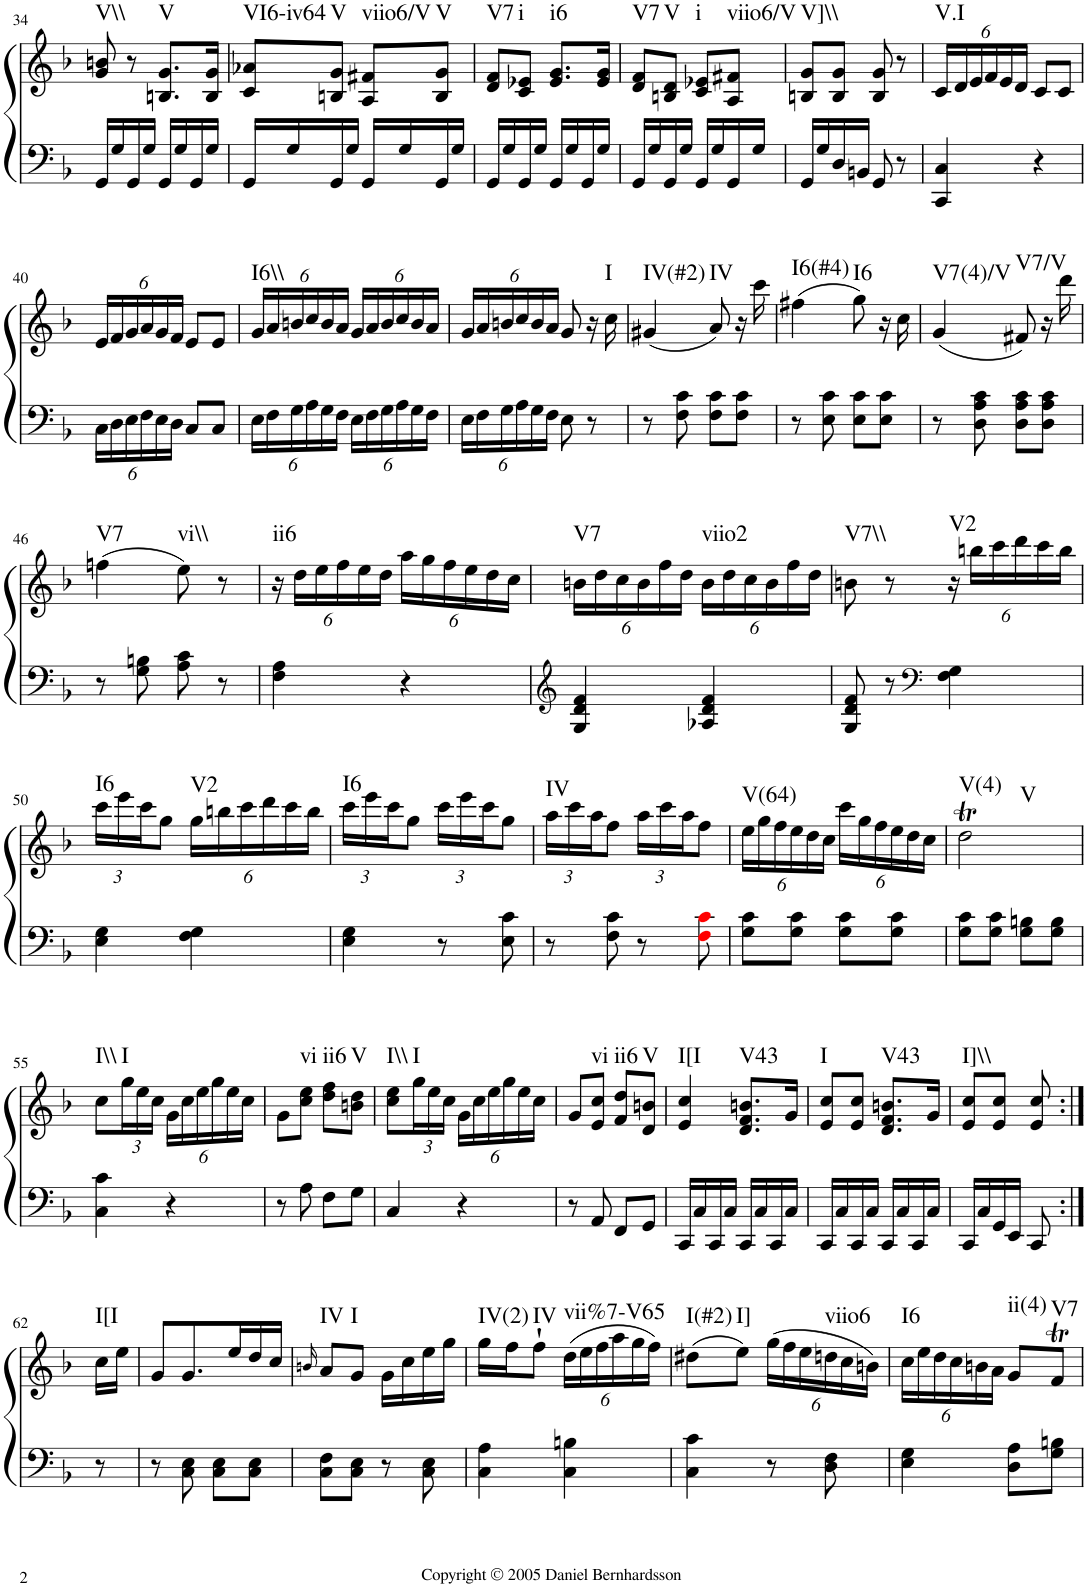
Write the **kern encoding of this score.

**kern	**kern	**harte
*part1	*part1	*part1
*staff2	*staff1	*
*I"Piano	*	*
*I'Pno.	*	*
!!LO:PB:g=z
*clefF4	*clefG2	*
*k[b-]	*k[b-]	*
*F:	*F:	*
*M2/4	*M2/4	*
=34	=34	=34
!	!	!LO:H:kt=V\\
16GG/LL	8g/ 8bn/	N
16G/	.	.
16GG/	8r	.
16G/JJ	.	.
!	!	!LO:H:kt=V
16GG/LL	8.Bn/ 8.g/L	N
16G/	.	.
16GG/	.	.
16G/JJ	16B/ 16g/Jk	.
=35	=35	=35
!	!	!LO:H:kt=VI6-iv64
16GG/LL	8c/ 8a-X/L	N
16G/	.	.
!	!	!LO:H:kt=V
16GG/	8Bn/ 8g/J	N
16G/JJ	.	.
!	!	!LO:H:kt=viio6/V
16GG/LL	8A/ 8f#X/L	N
16G/	.	.
!	!	!LO:H:kt=V
16GG/	8B/ 8g/J	N
16G/JJ	.	.
=36	=36	=36
!	!	!LO:H:kt=V7
16GG/LL	8d/ 8f/L	N
16G/	.	.
!	!	!LO:H:kt=i
16GG/	8c/ 8e-X/J	N
16G/JJ	.	.
!	!	!LO:H:kt=i6
16GG/LL	8.e-/ 8.g/L	N
16G/	.	.
16GG/	.	.
16G/JJ	16e-/ 16g/Jk	.
=37	=37	=37
!	!	!LO:H:kt=V7
16GG/LL	8d/ 8f/L	N
16G/	.	.
!	!	!LO:H:kt=V
16GG/	8Bn/ 8d/J	N
16G/JJ	.	.
!	!	!LO:H:kt=i
16GG/LL	8c/ 8e-X/L	N
16G/	.	.
!	!	!LO:H:kt=viio6/V
16GG/	8A/ 8f#X/J	N
16G/JJ	.	.
=38	=38	=38
!	!	!LO:H:kt=V]\\
16GG/LL	8Bn/ 8g/L	N
16G/	.	.
16D/	8B/ 8g/J	.
16BBn/JJ	.	.
8GG/	8B/ 8g/	.
8r	8r	.
=39	=39	=39
*	*Xbrackettup	*
!	!	!LO:H:kt=V.I
4CC/ 4C/	24c/LL	N
.	24d/	.
.	24e/	.
.	24f/	.
.	24e/	.
.	24d/JJ	.
4r	8c/L	.
.	8c/J	.
!!LO:LB:g=z
=40	=40	=40
*Xbrackettup	*	*
24C\LL	24e/LL	.
24D\	24f/	.
24E\	24g/	.
24F\	24a/	.
24E\	24g/	.
24D\JJ	24f/JJ	.
8C/L	8e/L	.
8C/J	8e/J	.
=41	=41	=41
!	!	!LO:H:kt=I6\\
24E\LL	24g/LL	N
24F\	24a/	.
24G\	24bn/	.
24A\	24cc/	.
24G\	24b/	.
24F\JJ	24a/JJ	.
24E\LL	24g/LL	.
24F\	24a/	.
24G\	24b/	.
24A\	24cc/	.
24G\	24b/	.
24F\JJ	24a/JJ	.
=42	=42	=42
24E\LL	24g/LL	.
24F\	24a/	.
24G\	24bn/	.
24A\	24cc/	.
24G\	24b/	.
24F\JJ	24a/JJ	.
8E\	8g/	.
8r	16r	.
!	!	!LO:H:kt=I
.	16cc\	N
=43	=43	=43
!	!	!LO:H:kt=IV(#2)
8r	(4g#X/	N
8F\ 8c\	.	.
!	!	!LO:H:kt=IV
8F\ 8c\L	8a/)	N
8F\ 8c\J	16r	.
.	16ccc\	.
=44	=44	=44
!	!	!LO:H:kt=I6(#4)
8r	(4ff#X\	N
8E\ 8c\	.	.
!	!	!LO:H:kt=I6
8E\ 8c\L	8gg\)	N
8E\ 8c\J	16r	.
.	16cc\	.
=45	=45	=45
!	!	!LO:H:kt=V7(4)/V
8r	(4g/	N
8D\ 8A\ 8c\	.	.
!	!	!LO:H:kt=V7/V
8D\ 8A\ 8c\L	8f#X/)	N
8D\ 8A\ 8c\J	16r	.
.	16ddd\	.
!!LO:LB:g=z
=46	=46	=46
!	!	!LO:H:kt=V7
8r	(4ffn\	N
8G\ 8Bn\	.	.
!	!	!LO:H:kt=vi\\
8A\ 8c\	8ee\)	N
8r	8r	.
=47	=47	=47
!	!	!LO:H:kt=ii6
4F\ 4A\	24r	N
.	24dd\LL	.
.	24ee\	.
.	24ff\	.
.	24ee\	.
.	24dd\JJ	.
4r	24aa\LL	.
.	24gg\	.
.	24ff\	.
.	24ee\	.
.	24dd\	.
.	24cc\JJ	.
=48	=48	=48
*clefG2	*	*
!	!	!LO:H:kt=V7
4G/ 4d/ 4f/	24bn\LL	N
.	24dd\	.
.	24cc\	.
.	24b\	.
.	24ff\	.
.	24dd\JJ	.
!	!	!LO:H:kt=viio2
4A-X/ 4d/ 4f/	24b\LL	N
.	24dd\	.
.	24cc\	.
.	24b\	.
.	24ff\	.
.	24dd\JJ	.
=49	=49	=49
!	!	!LO:H:kt=V7\\
8G/ 8d/ 8f/	8bn\	N
8r	8r	.
*clefF4	*	*
!	!	!LO:H:kt=V2
4F\ 4G\	24r	N
.	24bbn\LL	.
.	24ccc\	.
.	24ddd\	.
.	24ccc\	.
.	24bb\JJ	.
!!LO:LB:g=z
=50	=50	=50
!	!	!LO:H:kt=I6
4E\ 4G\	24ccc\LL	N
.	24eee\	.
.	24ccc\J	.
.	8gg\J	.
!	!	!LO:H:kt=V2
4F\ 4G\	24gg\LL	N
.	24bbn\	.
.	24ccc\	.
.	24ddd\	.
.	24ccc\	.
.	24bb\JJ	.
=51	=51	=51
!	!	!LO:H:kt=I6
4E\ 4G\	24ccc\LL	N
.	24eee\	.
.	24ccc\J	.
.	8gg\J	.
8r	24ccc\LL	.
.	24eee\	.
.	24ccc\J	.
8E\ 8c\	8gg\J	.
=52	=52	=52
!	!	!LO:H:kt=IV
8r	24aa\LL	N
.	24ccc\	.
.	24aa\J	.
8F\ 8c\	8ff\J	.
8r	24aa\LL	.
.	24ccc\	.
.	24aa\J	.
8Fi\ 8ci\	8ff\J	.
=53	=53	=53
!	!	!LO:H:kt=V(64)
8G\ 8c\L	24ee\LL	N
.	24gg\	.
.	24ff\	.
8G\ 8c\J	24ee\	.
.	24dd\	.
.	24cc\JJ	.
8G\ 8c\L	24ccc\LL	.
.	24gg\	.
.	24ff\	.
8G\ 8c\J	24ee\	.
.	24dd\	.
.	24cc\JJ	.
=54	=54	=54
!	!	!LO:H:n=1:kt=V(4)
!	!	!LO:H:n=2:kt=V
8G\ 8c\L	2ddT\	N N
8G\ 8c\J	.	.
8G\ 8Bn\L	.	.
8G\ 8B\J	.	.
!!LO:LB:g=z
=55	=55	=55
!	!	!LO:H:kt=I\\
4C\ 4c\	8cc\L	N
!	!	!LO:H:kt=I
.	24gg\L	N
.	24ee\	.
.	24cc\JJ	.
4r	24g\LL	.
.	24cc\	.
.	24ee\	.
.	24gg\	.
.	24ee\	.
.	24cc\JJ	.
=56	=56	=56
8r	8g\L	.
!	!	!LO:H:kt=vi
8A\	8cc\ 8ee\J	N
!	!	!LO:H:kt=ii6
8F\L	8dd\ 8ff\L	N
!	!	!LO:H:kt=V
8G\J	8bn\ 8dd\J	N
=57	=57	=57
!	!	!LO:H:kt=I\\
4C/	8cc\ 8ee\L	N
!	!	!LO:H:kt=I
.	24gg\L	N
.	24ee\	.
.	24cc\JJ	.
4r	24g\LL	.
.	24cc\	.
.	24ee\	.
.	24gg\	.
.	24ee\	.
.	24cc\JJ	.
=58	=58	=58
8r	8g/L	.
!	!	!LO:H:kt=vi
8AA/	8e/ 8cc/J	N
!	!	!LO:H:kt=ii6
8FF/L	8f/ 8dd/L	N
!	!	!LO:H:kt=V
8GG/J	8d/ 8bn/J	N
=59	=59	=59
!	!	!LO:H:kt=I[I
16CC/LL	4e/ 4cc/	N
16C/	.	.
16CC/	.	.
16C/JJ	.	.
!	!	!LO:H:kt=V43
16CC/LL	8.d/ 8.f/ 8.bn/L	N
16C/	.	.
16CC/	.	.
16C/JJ	16g/Jk	.
=60	=60	=60
!	!	!LO:H:kt=I
16CC/LL	8e/ 8cc/L	N
16C/	.	.
16CC/	8e/ 8cc/J	.
16C/JJ	.	.
!	!	!LO:H:kt=V43
16CC/LL	8.d/ 8.f/ 8.bn/L	N
16C/	.	.
16CC/	.	.
16C/JJ	16g/Jk	.
=61	=61	=61
!	!	!LO:H:kt=I]\\
16CC/LL	8e/ 8cc/L	N
16C/	.	.
16GG/	8e/ 8cc/J	.
16EE/JJ	.	.
8CC/	8e/ 8cc/	.
!!LO:LB:g=z
=62:|!	=62:|!	=62:|!
!	!	!LO:H:kt=I[I
8r	16cc\LL	N
.	16ee\JJ	.
=63	=63	=63
8r	8g/L	.
8C\ 8E\	8.g/	.
8C\ 8E\L	.	.
.	16ee/L	.
8C\ 8E\J	16dd/	.
.	16cc/JJ	.
=64	=64	=64
.	16qbn/	.
!	!	!LO:H:kt=IV
8C\ 8F\L	8a/L	N
!	!	!LO:H:kt=I
8C\ 8E\J	8g/J	N
8r	16g\LL	.
.	16cc\	.
8C\ 8E\	16ee\	.
.	16gg\JJ	.
=65	=65	=65
!	!	!LO:H:kt=IV(2)
4C\ 4A\	16gg\LL	N
.	16ff\J	.
!	!	!LO:H:kt=IV
.	8ff`\J	N
!	!	!LO:H:kt=vii%7-V65
4C\ 4Bn\	(24dd\LL	N
.	24ee\	.
.	24ff\	.
.	24aa\	.
.	24gg\	.
.	24ff\JJ)	.
=66	=66	=66
!	!	!LO:H:kt=I(#2)
4C\ 4c\	(8dd#X\L	N
!	!	!LO:H:kt=I]
.	8ee\J)	N
8r	(24gg\LL	.
.	24ff\	.
.	24ee\	.
!	!	!LO:H:kt=viio6
8D\ 8F\	24ddn\	N
.	24cc\	.
.	24bn\JJ)	.
=67	=67	=67
!	!	!LO:H:kt=I6
4E\ 4G\	24cc\LL	N
.	24ee\	.
.	24dd\	.
.	24cc\	.
.	24bn\	.
.	24a\JJ	.
!	!	!LO:H:kt=ii(4)
8D\ 8A\L	8g/L	N
!	!	!LO:H:kt=V7
8G\ 8Bn\J	8fT/J	N
=	=	=
*-	*-	*-
